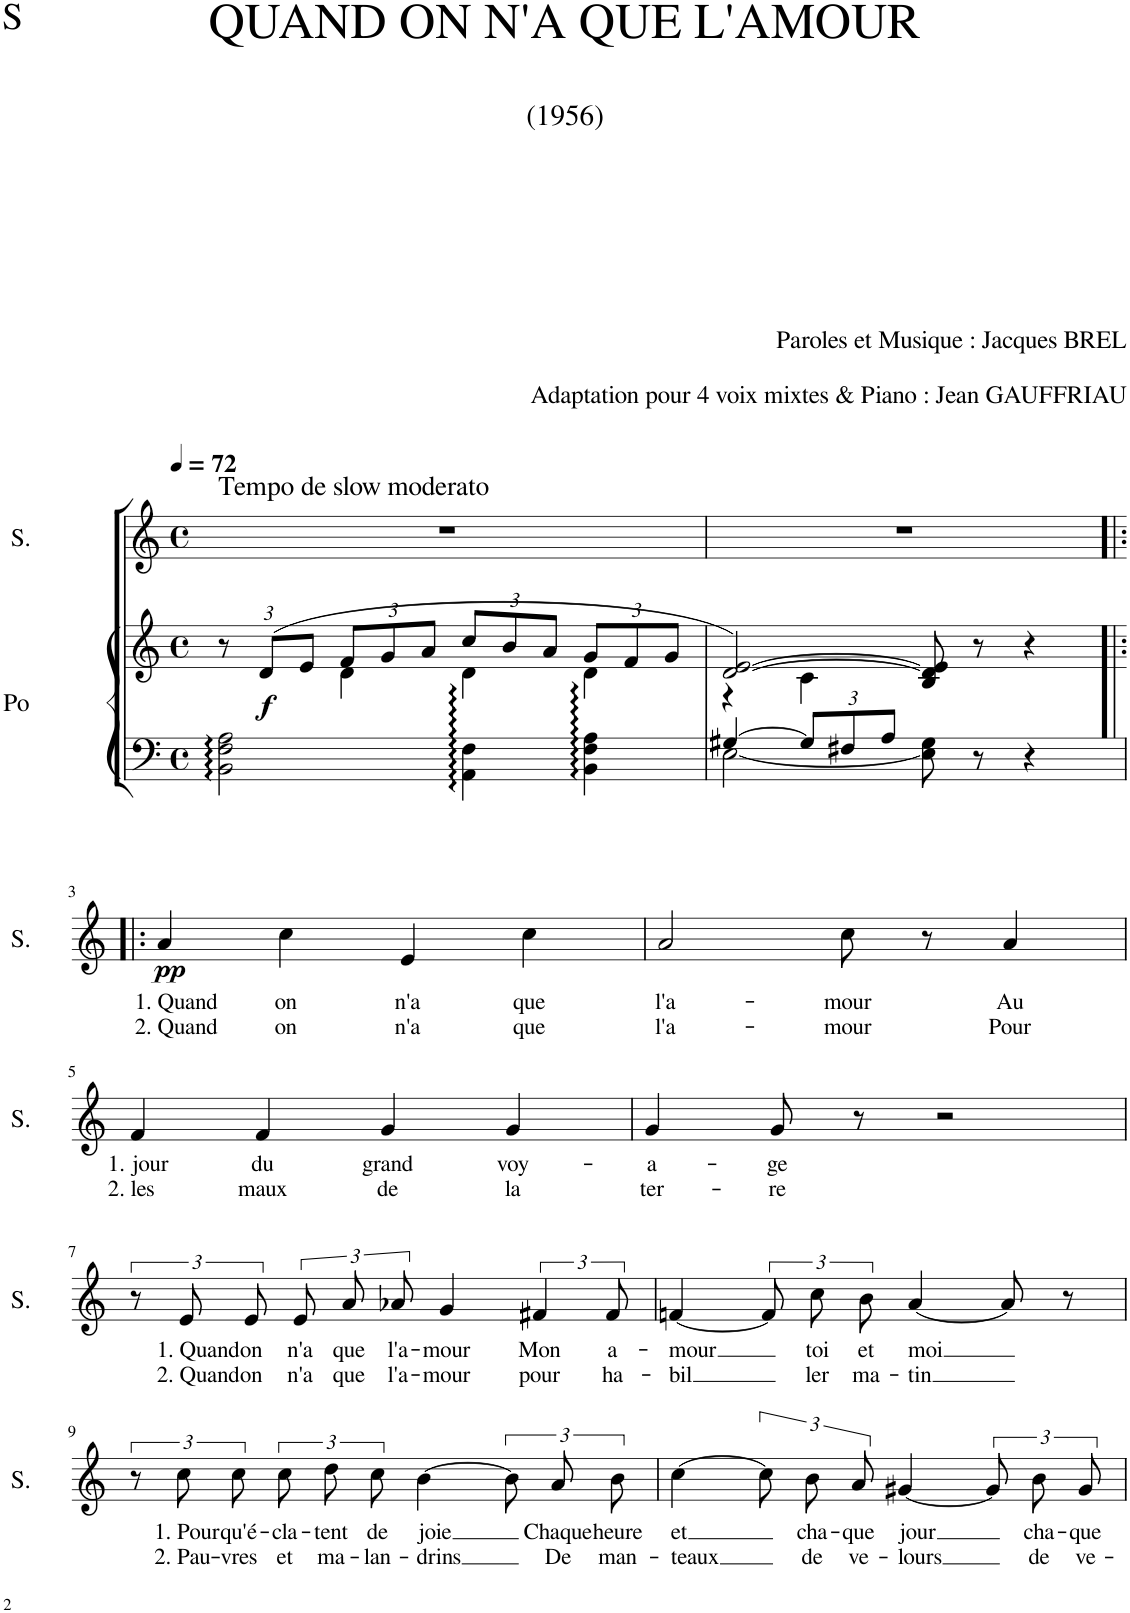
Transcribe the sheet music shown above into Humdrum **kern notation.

**kern	**kern	**dynam	**kern	**text	**text	**dynam
*part2	*part2	*part2	*part1	*part1	*part1	*part1
*staff3	*staff2	*staff2/3	*staff1	*staff1	*staff1	*staff1
*I"Po	*	*	*I"S.	*	*	*
*I'Po	*	*	*I'S.	*	*	*
*clefF4	*clefG2	*	*clefG2	*	*	*
*k[]	*k[]	*	*k[]	*	*	*
*M4/4	*M4/4	*	*M4/4	*	*	*
*met(c)	*met(c)	*	*met(c)	*	*	*
*MM72	*MM72	*	*MM72	*	*	*
*	*Xbrackettup	*	*	*	*	*
=1	=1	=1	=1	=1	=1	=1
*	*^	*	*	*	*	*
!	!	!	!	!LO:TX:a:t=Tempo de slow moderato	!	!	!
2BB\: 2F\: 2A\:	12r	4ryy	.	1r	.	.	.
!	!	!	!LO:DY:b	!	!	!	!
.	(12d/L	.	f	.	.	.	.
.	12e/J	.	.	.	.	.	.
.	12f/L	4d\	.	.	.	.	.
.	12g/	.	.	.	.	.	.
.	12a/J	.	.	.	.	.	.
4AA\: 4F\:	12cc/L	4d\	.	.	.	.	.
.	12b/	.	.	.	.	.	.
.	12a/J	.	.	.	.	.	.
4BB\: 4F\: 4A\:	12g/L	4d\	.	.	.	.	.
.	12f/	.	.	.	.	.	.
.	12g/J	.	.	.	.	.	.
=2	=2	=2	=2	=2	=2	=2	=2
*^	*	*	*	*	*	*	*
[4G#X/	[2E\	[2d/ [2e/)	4r	.	1r	.	.	.
*Xbrackettup	*	*	*	*	*	*	*	*
12G#/L]	.	.	4c\	.	.	.	.	.
12F#X/	.	.	.	.	.	.	.	.
12A/J	.	.	.	.	.	.	.	.
8E\] 8G#\	2ryy	8B/ 8d/] 8e/]	2ryy	.	.	.	.	.
8r	.	8r	.	.	.	.	.	.
4r	.	4r	.	.	.	.	.	.
*v	*v	*	*	*	*	*	*	*
*	*v	*v	*	*	*	*	*
!!LO:LB:g=z
=3!|:	=3!|:	=3!|:	=3!|:	=3!|:	=3!|:	=3!|:
!	!	!	!	!LO:LY:b	!LO:LY:b	!LO:DY:b
1r	1r	.	4a/	1. Quand	2. Quand	pp
!	!	!	!	!LO:LY:b	!LO:LY:b	!
.	.	.	4cc\	on	on	.
!	!	!	!	!LO:LY:b	!LO:LY:b	!
.	.	.	4e/	n'a	n'a	.
!	!	!	!	!LO:LY:b	!LO:LY:b	!
.	.	.	4cc\	que	que	.
=4	=4	=4	=4	=4	=4	=4
!	!	!	!	!LO:LY:b	!LO:LY:b	!
1r	1r	.	2a/	l'a-	l'a-	.
!	!	!	!	!LO:LY:b	!LO:LY:b	!
.	.	.	8cc\	-mour	-mour	.
.	.	.	8r	.	.	.
!	!	!	!	!LO:LY:b	!LO:LY:b	!
.	.	.	4a/	Au	Pour	.
!!LO:LB:g=z
=5	=5	=5	=5	=5	=5	=5
!	!	!	!	!LO:LY:b	!LO:LY:b	!
1r	1r	.	4f/	1. jour	2. les	.
!	!	!	!	!LO:LY:b	!LO:LY:b	!
.	.	.	4f/	du	maux	.
!	!	!	!	!LO:LY:b	!LO:LY:b	!
.	.	.	4g/	grand	de	.
!	!	!	!	!LO:LY:b	!LO:LY:b	!
.	.	.	4g/	voy-	la	.
=6	=6	=6	=6	=6	=6	=6
!	!	!	!	!LO:LY:b	!LO:LY:b	!
1r	1r	.	4g/	-a-	ter-	.
!	!	!	!	!LO:LY:b	!LO:LY:b	!
.	.	.	8g/	-ge	-re	.
.	.	.	8r	.	.	.
.	.	.	2r	.	.	.
!!LO:LB:g=z
=7	=7	=7	=7	=7	=7	=7
1r	1r	.	12r	.	.	.
!	!	!	!	!LO:LY:b	!LO:LY:b	!
.	.	.	12e/L	1. Quand	2. Quand	.
!	!	!	!	!LO:LY:b	!LO:LY:b	!
.	.	.	12e/J	on	on	.
!	!	!	!	!LO:LY:b	!LO:LY:b	!
.	.	.	12e/L	n'a	n'a	.
!	!	!	!	!LO:LY:b	!LO:LY:b	!
.	.	.	12a/	que	que	.
!	!	!	!	!LO:LY:b	!LO:LY:b	!
.	.	.	12a-X/J	l'a-	l'a-	.
!	!	!	!	!LO:LY:b	!LO:LY:b	!
.	.	.	4g/	-mour	-mour	.
!	!	!	!	!LO:LY:b	!LO:LY:b	!
.	.	.	6f#X/	Mon	pour	.
!	!	!	!	!LO:LY:b	!LO:LY:b	!
.	.	.	12f#/	a-	ha-	.
=8	=8	=8	=8	=8	=8	=8
!	!	!	!	!LO:LY:b	!LO:LY:b	!
1r	1r	.	[4fn/	-mour	-bil	.
.	.	.	12f/L]	.	.	.
!	!	!	!	!LO:LY:b	!LO:LY:b	!
.	.	.	12cc/	toi	ler	.
!	!	!	!	!LO:LY:b	!LO:LY:b	!
.	.	.	12b/J	et	ma-	.
!	!	!	!	!LO:LY:b	!LO:LY:b	!
.	.	.	[4a/	moi	-tin	.
.	.	.	8a/]	.	.	.
.	.	.	8r	.	.	.
!!LO:LB:g=z
=9	=9	=9	=9	=9	=9	=9
1r	1r	.	12r	.	.	.
!	!	!	!	!LO:LY:b	!LO:LY:b	!
.	.	.	12cc\L	1. Pour	2. Pau-	.
!	!	!	!	!LO:LY:b	!LO:LY:b	!
.	.	.	12cc\J	qu'é-	-vres	.
!	!	!	!	!LO:LY:b	!LO:LY:b	!
.	.	.	12cc\L	-cla-	et	.
!	!	!	!	!LO:LY:b	!LO:LY:b	!
.	.	.	12dd\	-tent	ma-	.
!	!	!	!	!LO:LY:b	!LO:LY:b	!
.	.	.	12cc\J	de	-lan-	.
!	!	!	!	!LO:LY:b	!LO:LY:b	!
.	.	.	[4b\	joie	-drins	.
.	.	.	12b\L]	.	.	.
!	!	!	!	!LO:LY:b	!LO:LY:b	!
.	.	.	12a\	Chaque	De	.
!	!	!	!	!LO:LY:b	!LO:LY:b	!
.	.	.	12b\J	heure	man-	.
=10	=10	=10	=10	=10	=10	=10
!	!	!	!	!LO:LY:b	!LO:LY:b	!
1r	1r	.	[4cc\	et	-teaux	.
.	.	.	12cc\L]	.	.	.
!	!	!	!	!LO:LY:b	!LO:LY:b	!
.	.	.	12b\	cha-	de	.
!	!	!	!	!LO:LY:b	!LO:LY:b	!
.	.	.	12a\J	-que	ve-	.
!	!	!	!	!LO:LY:b	!LO:LY:b	!
.	.	.	[4g#X/	jour	-lours	.
.	.	.	12g#/L]	.	.	.
!	!	!	!	!LO:LY:b	!LO:LY:b	!
.	.	.	12b/	cha-	de	.
!	!	!	!	!LO:LY:b	!LO:LY:b	!
.	.	.	12g#/J	-que	ve-	.
=	=	=	=	=	=	=
*-	*-	*-	*-	*-	*-	*-
